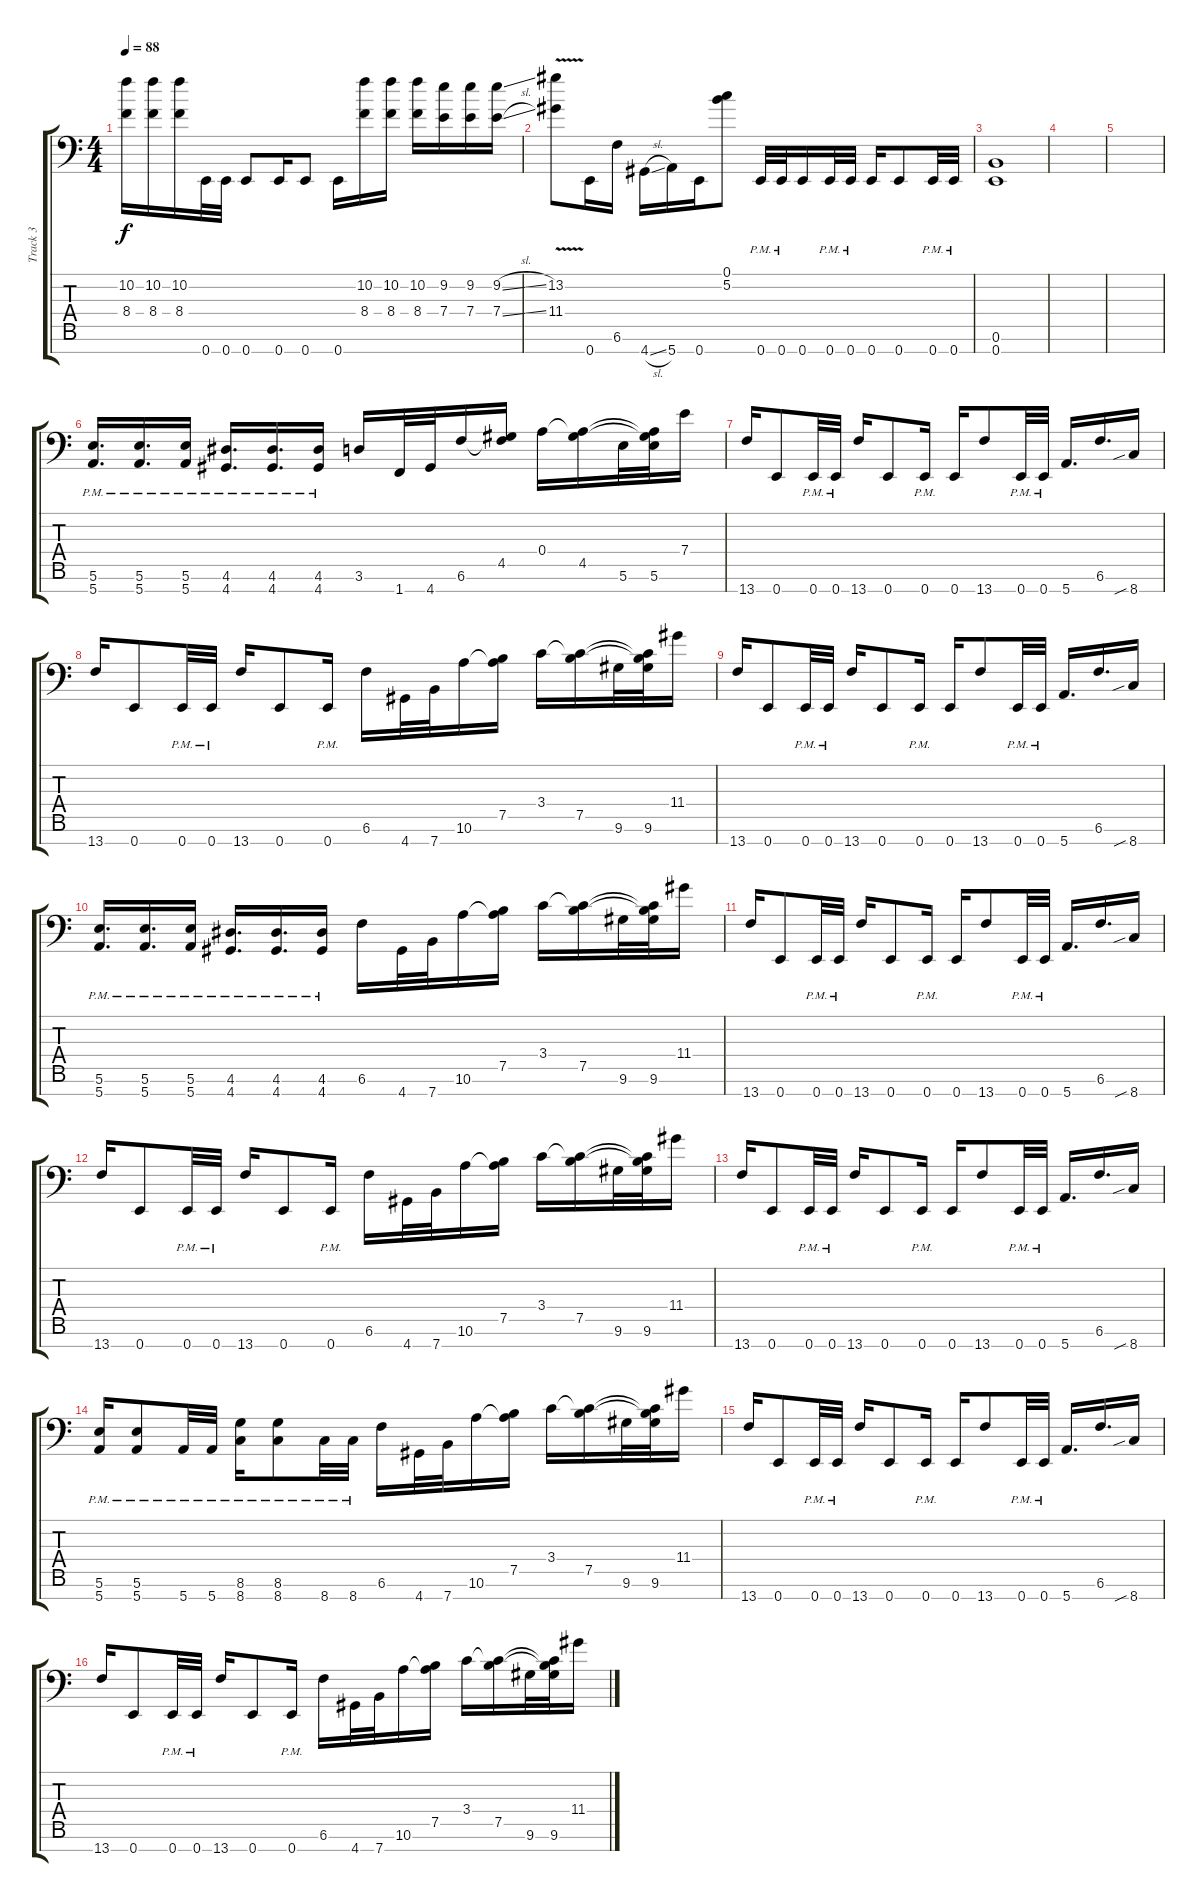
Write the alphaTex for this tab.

\track ("Track 3" "Track 3") {instrument distortionguitar}
\staff {score tabs}
\tuning (B3 G3 D3 A2 E2 B1 E1) {hide}
\ts (4 4)
\tempo 88
\clef f4
\ks c
(10.2 8.4).16{dy f} (10.2 8.4).16 (10.2 8.4).16 0.7.32 0.7.32 0.7.8 0.7.16 0.7.8 0.7.16 (10.2 8.4).16 (10.2 8.4).16 (10.2 8.4).16 (9.2 7.4).16 (9.2 7.4).16 (9.2{sl} 7.4{sl}).16 |
(13.2{v} 11.4{v}).8 0.7.16 6.6.16 4.7{sl}.16 5.7.16 0.7.16 (0.1 5.2).8 0.7{pm}.32 0.7{pm}.32 0.7.16 0.7{pm}.32 0.7{pm}.32 0.7.16 0.7.8 0.7{pm}.32 0.7{pm}.32 |
(0.6 0.7).1 |
|
|
(5.6{pm} 5.7{pm}).16{d volume 13 instrument distortionguitar} (5.6{pm} 5.7{pm}).16{d} (5.6{pm} 5.7{pm}).16 (4.6{pm} 4.7{pm}).16{d} (4.6{pm} 4.7{pm}).16{d} (4.6{pm} 4.7{pm}).16 3.6.16 1.7.32 4.7.32 6.6.16 (4.5 6.6{t}).16 0.4.16 (0.4{t} 4.5).16 5.6.32 (0.4{t} 4.5{t} 5.6).32 7.4.16 |
13.7.16 0.7.8 0.7{pm}.32 0.7{pm}.32 13.7.16 0.7.8 0.7{pm}.16 0.7.16 13.7.8 0.7{pm}.32 0.7{pm}.32 5.7.16{d} 6.6.16{d} 8.7{sib}.16 |
13.7.16 0.7.8 0.7{pm}.32 0.7{pm}.32 13.7.16 0.7.8 0.7{pm}.16 6.6.16 4.7.32 7.7.32 10.6.16 (7.5 10.6{t}).16 3.4.16 (3.4{t} 7.5).16 9.6.32 (3.4{t} 7.5{t} 9.6).32 11.4.16 |
13.7.16 0.7.8 0.7{pm}.32 0.7{pm}.32 13.7.16 0.7.8 0.7{pm}.16 0.7.16 13.7.8 0.7{pm}.32 0.7{pm}.32 5.7.16{d} 6.6.16{d} 8.7{sib}.16 |
(5.6{pm} 5.7{pm}).16{d} (5.6{pm} 5.7{pm}).16{d} (5.6{pm} 5.7{pm}).16 (4.6{pm} 4.7{pm}).16{d} (4.6{pm} 4.7{pm}).16{d} (4.6{pm} 4.7{pm}).16 6.6.16 4.7.32 7.7.32 10.6.16 (7.5 10.6{t}).16 3.4.16 (3.4{t} 7.5).16 9.6.32 (3.4{t} 7.5{t} 9.6).32 11.4.16 |
13.7.16 0.7.8 0.7{pm}.32 0.7{pm}.32 13.7.16 0.7.8 0.7{pm}.16 0.7.16 13.7.8 0.7{pm}.32 0.7{pm}.32 5.7.16{d} 6.6.16{d} 8.7{sib}.16 |
13.7.16 0.7.8 0.7{pm}.32 0.7{pm}.32 13.7.16 0.7.8 0.7{pm}.16 6.6.16 4.7.32 7.7.32 10.6.16 (7.5 10.6{t}).16 3.4.16 (3.4{t} 7.5).16 9.6.32 (3.4{t} 7.5{t} 9.6).32 11.4.16 |
13.7.16 0.7.8 0.7{pm}.32 0.7{pm}.32 13.7.16 0.7.8 0.7{pm}.16 0.7.16 13.7.8 0.7{pm}.32 0.7{pm}.32 5.7.16{d} 6.6.16{d} 8.7{sib}.16 |
(5.6{pm} 5.7{pm}).16 (5.6{pm} 5.7{pm}).8 5.7{pm}.32 5.7{pm}.32 (8.6{pm} 8.7{pm}).16 (8.6{pm} 8.7{pm}).8 8.7{pm}.32 8.7{pm}.32 6.6.16 4.7.32 7.7.32 10.6.16 (7.5 10.6{t}).16 3.4.16 (3.4{t} 7.5).16 9.6.32 (3.4{t} 7.5{t} 9.6).32 11.4.16 |
13.7.16 0.7.8 0.7{pm}.32 0.7{pm}.32 13.7.16 0.7.8 0.7{pm}.16 0.7.16 13.7.8 0.7{pm}.32 0.7{pm}.32 5.7.16{d} 6.6.16{d} 8.7{sib}.16 |
13.7.16 0.7.8 0.7{pm}.32 0.7{pm}.32 13.7.16 0.7.8 0.7{pm}.16 6.6.16 4.7.32 7.7.32 10.6.16 (7.5 10.6{t}).16 3.4.16 (3.4{t} 7.5).16 9.6.32 (3.4{t} 7.5{t} 9.6).32 11.4.16
